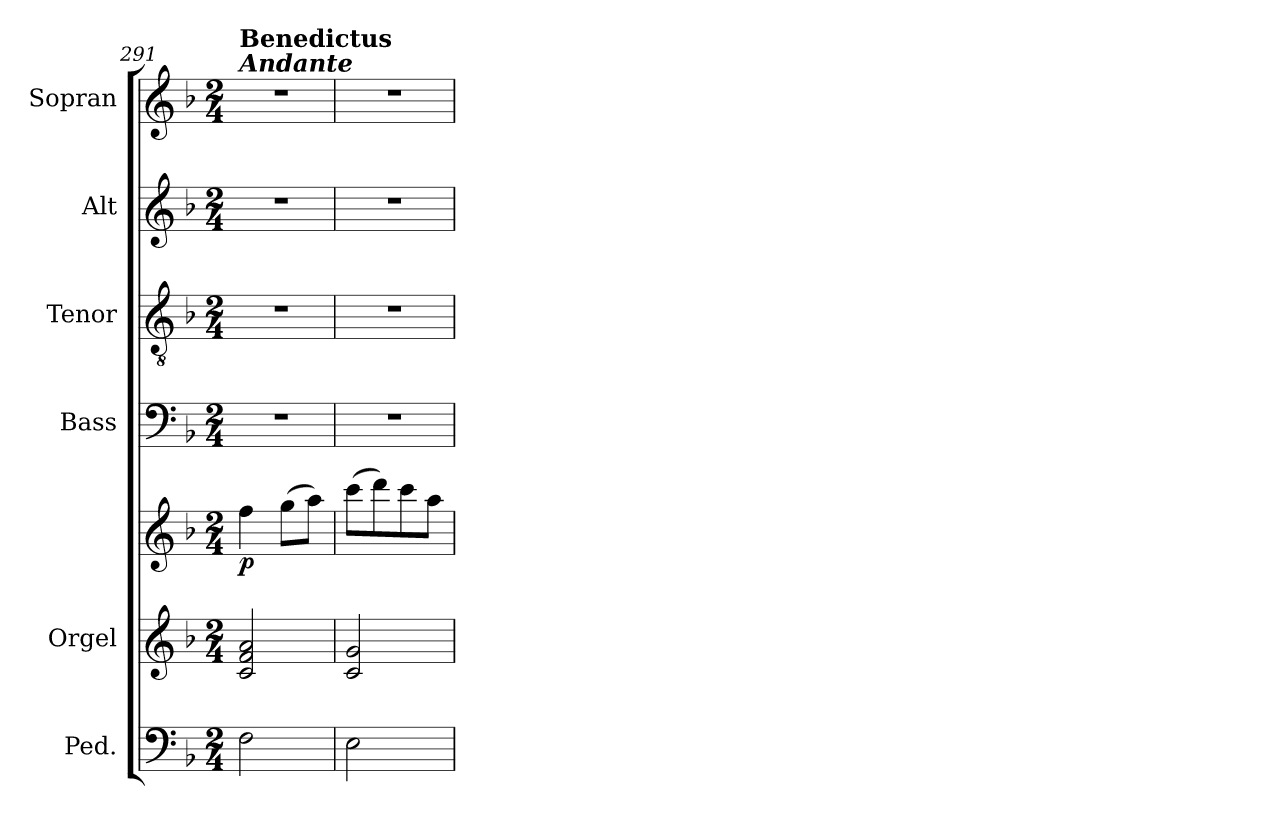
**kern	**kern	**kern	**dynam	**kern	**kern	**kern	**kern
*part6	*part5	*part5	*part5	*part4	*part3	*part2	*part1
*staff7	*staff6	*staff5	*staff5/6	*staff4	*staff3	*staff2	*staff1
*I"Ped.	*I"Orgel	*	*	*I"Bass	*I"Tenor	*I"Alt	*I"Sopran
*	*I'Org.	*	*	*I'B.	*I'T.	*I'A.	*I'S.
!!LO:LB:g=z
*clefF4	*clefG2	*clefG2	*	*clefF4	*clefGv2	*clefG2	*clefG2
*ITrd7c12	*	*	*	*	*	*	*
*k[b-]	*k[b-]	*k[b-]	*	*k[b-]	*k[b-]	*k[b-]	*k[b-]
*F:	*F:	*F:	*	*F:	*F:	*F:	*F:
*M2/4	*M2/4	*M2/4	*	*M2/4	*M2/4	*M2/4	*M2/4
=291	=291	=291	=291	=291	=291	=291	=291
!	!	!	!	!	!	!	!LO:TX:a:Bi:t=Andante
!	!	!	!	!	!	!	!LO:TX:a:B:t=Benedictus
!	!	!	!LO:DY:b	!	!	!	!
2FF\	2c/ 2f/ 2a/	4ff\	p	2r	2r	2r	2r
.	.	(>8gg\L	.	.	.	.	.
.	.	8aa\J)	.	.	.	.	.
=292	=292	=292	=292	=292	=292	=292	=292
2EE\	2c/ 2g/	(>8ccc\L	.	2r	2r	2r	2r
.	.	8ddd\)	.	.	.	.	.
.	.	8ccc\	.	.	.	.	.
.	.	8aa\J	.	.	.	.	.
=	=	=	=	=	=	=	=
*-	*-	*-	*-	*-	*-	*-	*-
